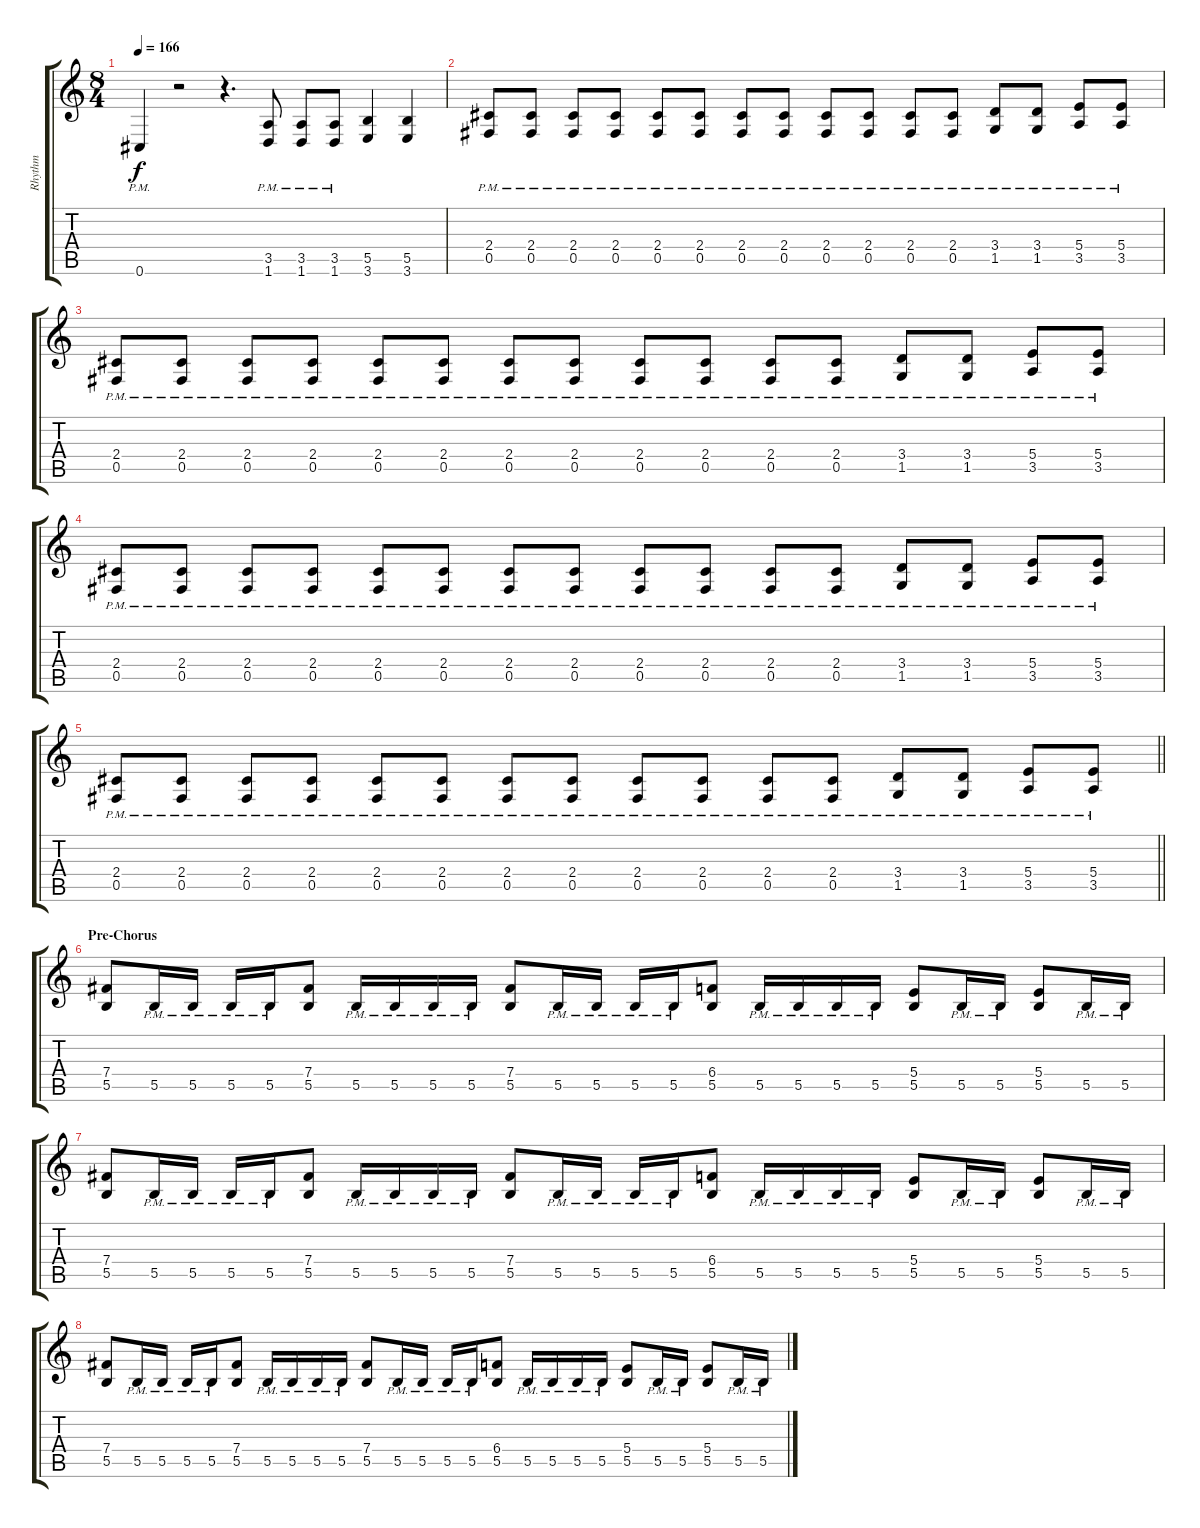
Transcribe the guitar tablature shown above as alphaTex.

\track ("Rhythm" "Rhythm") {instrument distortionguitar}
\staff {score tabs}
\tuning (Db4 Ab3 E3 B2 Gb2 Db2) {hide}
\ts (8 4)
\tempo 166
\clef g2
\ks c
0.6{pm}.4{dy f} r.2 r.4{d} (3.5{pm} 1.6{pm}).8 (3.5{pm} 1.6{pm}).8 (3.5{pm} 1.6{pm}).8 (5.5 3.6).4 (5.5 3.6).4 |
(2.4{pm} 0.5{pm}).8 (2.4{pm} 0.5{pm}).8 (2.4{pm} 0.5{pm}).8 (2.4{pm} 0.5{pm}).8 (2.4{pm} 0.5{pm}).8 (2.4{pm} 0.5{pm}).8 (2.4{pm} 0.5{pm}).8 (2.4{pm} 0.5{pm}).8 (2.4{pm} 0.5{pm}).8 (2.4{pm} 0.5{pm}).8 (2.4{pm} 0.5{pm}).8 (2.4{pm} 0.5{pm}).8 (3.4{pm} 1.5{pm}).8 (3.4{pm} 1.5{pm}).8 (5.4{pm} 3.5{pm}).8 (5.4{pm} 3.5{pm}).8 |
(2.4{pm} 0.5{pm}).8 (2.4{pm} 0.5{pm}).8 (2.4{pm} 0.5{pm}).8 (2.4{pm} 0.5{pm}).8 (2.4{pm} 0.5{pm}).8 (2.4{pm} 0.5{pm}).8 (2.4{pm} 0.5{pm}).8 (2.4{pm} 0.5{pm}).8 (2.4{pm} 0.5{pm}).8 (2.4{pm} 0.5{pm}).8 (2.4{pm} 0.5{pm}).8 (2.4{pm} 0.5{pm}).8 (3.4{pm} 1.5{pm}).8 (3.4{pm} 1.5{pm}).8 (5.4{pm} 3.5{pm}).8 (5.4{pm} 3.5{pm}).8 |
(2.4{pm} 0.5{pm}).8 (2.4{pm} 0.5{pm}).8 (2.4{pm} 0.5{pm}).8 (2.4{pm} 0.5{pm}).8 (2.4{pm} 0.5{pm}).8 (2.4{pm} 0.5{pm}).8 (2.4{pm} 0.5{pm}).8 (2.4{pm} 0.5{pm}).8 (2.4{pm} 0.5{pm}).8 (2.4{pm} 0.5{pm}).8 (2.4{pm} 0.5{pm}).8 (2.4{pm} 0.5{pm}).8 (3.4{pm} 1.5{pm}).8 (3.4{pm} 1.5{pm}).8 (5.4{pm} 3.5{pm}).8 (5.4{pm} 3.5{pm}).8 |
\barLineRight lightlight
(2.4{pm} 0.5{pm}).8 (2.4{pm} 0.5{pm}).8 (2.4{pm} 0.5{pm}).8 (2.4{pm} 0.5{pm}).8 (2.4{pm} 0.5{pm}).8 (2.4{pm} 0.5{pm}).8 (2.4{pm} 0.5{pm}).8 (2.4{pm} 0.5{pm}).8 (2.4{pm} 0.5{pm}).8 (2.4{pm} 0.5{pm}).8 (2.4{pm} 0.5{pm}).8 (2.4{pm} 0.5{pm}).8 (3.4{pm} 1.5{pm}).8 (3.4{pm} 1.5{pm}).8 (5.4{pm} 3.5{pm}).8 (5.4{pm} 3.5{pm}).8 |
\section ("" "Pre-Chorus")
(7.4 5.5).8 5.5{pm}.16 5.5{pm}.16 5.5{pm}.16 5.5{pm}.16 (7.4 5.5).8 5.5{pm}.16 5.5{pm}.16 5.5{pm}.16 5.5{pm}.16 (7.4 5.5).8 5.5{pm}.16 5.5{pm}.16 5.5{pm}.16 5.5{pm}.16 (6.4 5.5).8 5.5{pm}.16 5.5{pm}.16 5.5{pm}.16 5.5{pm}.16 (5.4 5.5).8 5.5{pm}.16 5.5{pm}.16 (5.4 5.5).8 5.5{pm}.16 5.5{pm}.16 |
(7.4 5.5).8 5.5{pm}.16 5.5{pm}.16 5.5{pm}.16 5.5{pm}.16 (7.4 5.5).8 5.5{pm}.16 5.5{pm}.16 5.5{pm}.16 5.5{pm}.16 (7.4 5.5).8 5.5{pm}.16 5.5{pm}.16 5.5{pm}.16 5.5{pm}.16 (6.4 5.5).8 5.5{pm}.16 5.5{pm}.16 5.5{pm}.16 5.5{pm}.16 (5.4 5.5).8 5.5{pm}.16 5.5{pm}.16 (5.4 5.5).8 5.5{pm}.16 5.5{pm}.16 |
(7.4 5.5).8 5.5{pm}.16 5.5{pm}.16 5.5{pm}.16 5.5{pm}.16 (7.4 5.5).8 5.5{pm}.16 5.5{pm}.16 5.5{pm}.16 5.5{pm}.16 (7.4 5.5).8 5.5{pm}.16 5.5{pm}.16 5.5{pm}.16 5.5{pm}.16 (6.4 5.5).8 5.5{pm}.16 5.5{pm}.16 5.5{pm}.16 5.5{pm}.16 (5.4 5.5).8 5.5{pm}.16 5.5{pm}.16 (5.4 5.5).8 5.5{pm}.16 5.5{pm}.16
